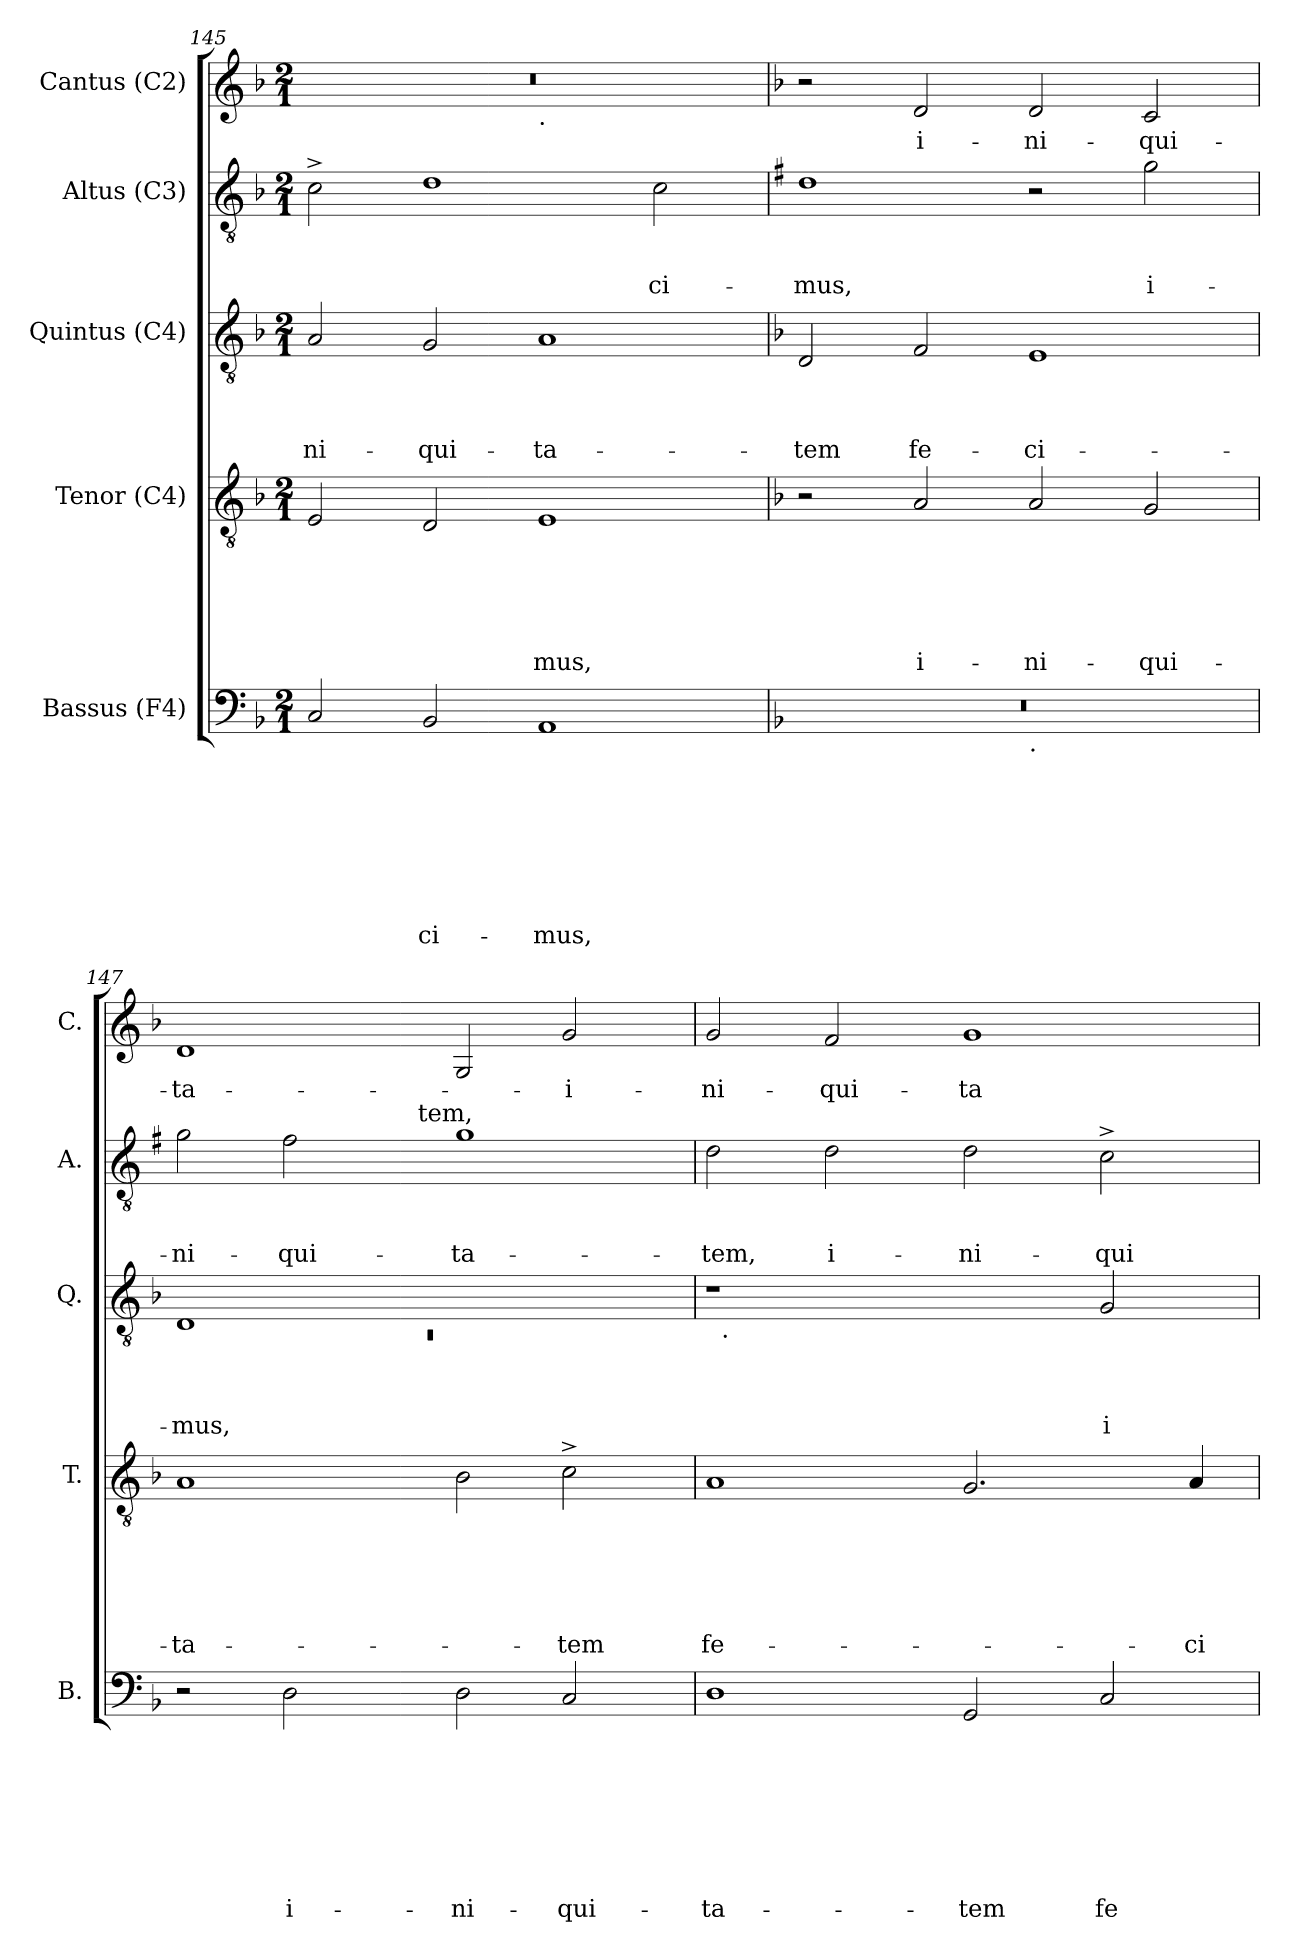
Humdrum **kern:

**kern	**text	**text	**text	**text	**text	**text	**text	**text	**kern	**text	**text	**text	**text	**text	**text	**kern	**text	**text	**text	**text	**kern	**text	**text	**text	**kern	**text
*part5	*part5	*part5	*part5	*part5	*part5	*part5	*part5	*part5	*part4	*part4	*part4	*part4	*part4	*part4	*part4	*part3	*part3	*part3	*part3	*part3	*part2	*part2	*part2	*part2	*part1	*part1
*staff5	*staff5	*staff5	*staff5	*staff5	*staff5	*staff5	*staff5	*staff5	*staff4	*staff4	*staff4	*staff4	*staff4	*staff4	*staff4	*staff3	*staff3	*staff3	*staff3	*staff3	*staff2	*staff2	*staff2	*staff2	*staff1	*staff1
*I"Bassus (F4)	*	*	*	*	*	*	*	*	*I"Tenor (C4)	*	*	*	*	*	*	*I"Quintus (C4)	*	*	*	*	*I"Altus (C3)	*	*	*	*I"Cantus (C2)	*
*I'B.	*	*	*	*	*	*	*	*	*I'T.	*	*	*	*	*	*	*I'Q.	*	*	*	*	*I'A.	*	*	*	*I'C.	*
*clefF4	*	*	*	*	*	*	*	*	*clefGv2	*	*	*	*	*	*	*clefGv2	*	*	*	*	*clefGv2	*	*	*	*clefG2	*
*k[b-]	*	*	*	*	*	*	*	*	*k[b-]	*	*	*	*	*	*	*k[b-]	*	*	*	*	*k[b-]	*	*	*	*k[b-]	*
*F:	*	*	*	*	*	*	*	*	*F:	*	*	*	*	*	*	*F:	*	*	*	*	*F:	*	*	*	*F:	*
*M2/1	*	*	*	*	*	*	*	*	*M2/1	*	*	*	*	*	*	*M2/1	*	*	*	*	*M2/1	*	*	*	*M2/1	*
=145	=145	=145	=145	=145	=145	=145	=145	=145	=145	=145	=145	=145	=145	=145	=145	=145	=145	=145	=145	=145	=145	=145	=145	=145	=145	=145
!	!	!	!	!	!	!	!	!	!	!	!	!	!	!	!	!	!	!	!	!LO:LY:b	!	!	!	!	!	!
*	*	*	*	*	*	*	*	*	*	*	*	*	*	*	*	*	*	*	*	*	*	*	*	*	*^	*
2C/	.	.	.	.	.	.	.	.	2E/	.	.	.	.	.	.	2A/	.	.	.	-ni-	2c^>\	.	.	.	0r	1ryy	.
!	!	!	!	!	!	!	!	!LO:LY:b	!	!	!	!	!	!	!	!	!	!	!	!LO:LY:b	!	!	!	!	!	!	!
2BB-/	.	.	.	.	.	.	.	-ci-	2D/	.	.	.	.	.	.	2G/	.	.	.	-qui-	1d	.	.	.	.	.	.
!	!	!	!	!	!	!	!	!	!	!	!	!	!	!	!	!	!	!	!	!	!	!	!	!	!	!LO:TX:b:t=.	!
!	!	!	!	!	!	!	!	!LO:LY:b	!	!	!	!	!	!	!LO:LY:b	!	!	!	!	!LO:LY:b	!	!	!	!	!	!	!
1AA	.	.	.	.	.	.	.	-mus,	1E	.	.	.	.	.	-mus,	1A	.	.	.	-ta-	.	.	.	.	.	1ryy	.
!	!	!	!	!	!	!	!	!	!	!	!	!	!	!	!	!	!	!	!	!	!	!	!	!LO:LY:b	!	!	!
.	.	.	.	.	.	.	.	.	.	.	.	.	.	.	.	.	.	.	.	.	2c\	.	.	-ci-	.	.	.
*	*	*	*	*	*	*	*	*	*	*	*	*	*	*	*	*	*	*	*	*	*	*	*	*	*v	*v	*
=146	=146	=146	=146	=146	=146	=146	=146	=146	=146	=146	=146	=146	=146	=146	=146	=146	=146	=146	=146	=146	=146	=146	=146	=146	=146	=146
*	*	*	*	*	*	*	*	*	*	*	*	*	*	*	*	*	*	*	*	*	*k[f#]	*	*	*	*	*
*	*	*	*	*	*	*	*	*	*	*	*	*	*	*	*	*	*	*	*	*	*G:	*	*	*	*	*
*	*	*	*	*	*	*	*	*	*	*	*	*	*	*	*	*	*	*	*	*	*	*	*	*	*^	*
!	!	!	!	!	!	!	!	!	!	!	!	!	!	!	!	!	!	!	!	!LO:LY:b	!	!	!	!LO:LY:b	!	!	!
*^	*	*	*	*	*	*	*	*	*	*	*	*	*	*	*	*	*	*	*	*	*	*	*	*	*v	*v	*
0r	1ryy	.	.	.	.	.	.	.	.	2r	.	.	.	.	.	.	2D/	.	.	.	-tem	1d	.	.	-mus,	2r	.
!	!	!	!	!	!	!	!	!	!	!	!	!	!	!	!	!LO:LY:b	!	!	!	!	!LO:LY:b	!	!	!	!	!	!LO:LY:b
.	.	.	.	.	.	.	.	.	.	2A/	.	.	.	.	.	i-	2F/	.	.	.	fe-	.	.	.	.	2d/	i-
!	!LO:TX:b:t=.	!	!	!	!	!	!	!	!	!	!	!	!	!	!	!	!	!	!	!	!	!	!	!	!	!	!
!	!	!	!	!	!	!	!	!	!	!	!	!	!	!	!	!LO:LY:b	!	!	!	!	!LO:LY:b	!	!	!	!	!	!LO:LY:b
.	1ryy	.	.	.	.	.	.	.	.	2A/	.	.	.	.	.	-ni-	1E	.	.	.	-ci-	2r	.	.	.	2d/	-ni-
!	!	!	!	!	!	!	!	!	!	!	!	!	!	!	!	!LO:LY:b	!	!	!	!	!	!	!	!	!LO:LY:b	!	!LO:LY:b
.	.	.	.	.	.	.	.	.	.	2G/	.	.	.	.	.	-qui-	.	.	.	.	.	2g\	.	.	i-	2c/	-qui-
=147	=147	=147	=147	=147	=147	=147	=147	=147	=147	=147	=147	=147	=147	=147	=147	=147	=147	=147	=147	=147	=147	=147	=147	=147	=147	=147	=147
*	*	*	*	*	*	*	*	*	*	*	*	*	*	*	*	*	*^	*	*	*	*	*	*	*	*	*	*
!	!	!	!	!	!	!	!	!	!	!	!	!	!	!	!	!LO:LY:b	!	!LO:N:vis=1	!	!	!	!LO:LY:b	!	!	!	!LO:LY:b	!	!LO:LY:b
*v	*v	*	*	*	*	*	*	*	*	*	*	*	*	*	*	*	*	*	*	*	*	*	*^	*	*	*	*	*
2r	.	.	.	.	.	.	.	.	1A	.	.	.	.	.	-ta-	1D	0rC	.	.	.	-mus,	2g\	2ryy	.	.	-ni-	1d	-ta-
!	!	!	!	!	!	!	!	!LO:LY:b	!	!	!	!	!	!	!	!	!	!	!	!	!	!	!	!	!	!LO:LY:b	!	!
2D\	.	.	.	.	.	.	.	i-	.	.	.	.	.	.	.	.	.	.	.	.	.	2f#\	4ryy	.	.	-qui-	.	.
.	.	.	.	.	.	.	.	.	.	.	.	.	.	.	.	.	.	.	.	.	.	.	8ryy	.	.	.	.	.
.	.	.	.	.	.	.	.	.	.	.	.	.	.	.	.	.	.	.	.	.	.	.	32ryy	.	.	.	.	.
!	!	!	!	!	!	!	!	!	!	!	!	!	!	!	!	!	!	!	!	!	!	!	!LO:TX:a:t=tem,	!	!	!	!	!
.	.	.	.	.	.	.	.	.	.	.	.	.	.	.	.	.	.	.	.	.	.	.	1ryy	.	.	.	.	.
!	!	!	!	!	!	!	!	!LO:LY:b	!	!	!	!	!	!	!	!	!	!	!	!	!	!	!	!	!	!LO:LY:b	!	!
2D\	.	.	.	.	.	.	.	-ni-	2B-\	.	.	.	.	.	.	1ryy	.	.	.	.	.	1g	.	.	.	-ta-	2G/	.
!	!	!	!	!	!	!	!	!LO:LY:b	!	!	!	!	!	!	!LO:LY:b	!	!	!	!	!	!	!	!	!	!	!	!	!LO:LY:b
2C/	.	.	.	.	.	.	.	-qui-	2c^>\	.	.	.	.	.	-tem	.	.	.	.	.	.	.	.	.	.	.	2g/	-i-
.	.	.	.	.	.	.	.	.	.	.	.	.	.	.	.	.	.	.	.	.	.	.	16.ryy	.	.	.	.	.
=148	=148	=148	=148	=148	=148	=148	=148	=148	=148	=148	=148	=148	=148	=148	=148	=148	=148	=148	=148	=148	=148	=148	=148	=148	=148	=148	=148	=148
!	!	!	!	!	!	!	!	!LO:LY:b	!	!	!	!	!	!	!LO:LY:b	!	!	!	!	!	!	!	!	!	!	!LO:LY:b	!	!LO:LY:b
*	*	*	*	*	*	*	*	*	*	*	*	*	*	*	*	*	*	*	*	*	*	*v	*v	*	*	*	*	*
1D	.	.	.	.	.	.	.	-ta-	1A	.	.	.	.	.	fe-	1r	48ryy	.	.	.	.	2d\	.	.	-tem,	2g/	-ni-
!	!	!	!	!	!	!	!	!	!	!	!	!	!	!	!	!	!LO:TX:b:t=.	!	!	!	!	!	!	!	!	!	!
.	.	.	.	.	.	.	.	.	.	.	.	.	.	.	.	.	3%2ryy	.	.	.	.	.	.	.	.	.	.
!	!	!	!	!	!	!	!	!	!	!	!	!	!	!	!	!	!	!	!	!	!	!	!	!	!LO:LY:b	!	!LO:LY:b
.	.	.	.	.	.	.	.	.	.	.	.	.	.	.	.	.	.	.	.	.	.	2d\	.	.	i-	2f/	-qui-
.	.	.	.	.	.	.	.	.	.	.	.	.	.	.	.	.	3%2ryy	.	.	.	.	.	.	.	.	.	.
!	!	!	!	!	!	!	!	!LO:LY:b	!	!	!	!	!	!	!	!	!	!	!	!	!	!	!	!	!LO:LY:b	!	!LO:LY:b
2GG/	.	.	.	.	.	.	.	-tem	2.G/	.	.	.	.	.	.	2ryy	.	.	.	.	.	2d\	.	.	-ni-	1g	-ta-
.	.	.	.	.	.	.	.	.	.	.	.	.	.	.	.	.	3ryy	.	.	.	.	.	.	.	.	.	.
!	!	!	!	!	!	!	!	!LO:LY:b	!	!	!	!	!	!	!	!	!	!	!	!	!LO:LY:b	!	!	!	!LO:LY:b	!	!
2C/	.	.	.	.	.	.	.	fe-	.	.	.	.	.	.	.	2G/	.	.	.	.	i-	2c^>\	.	.	-qui-	.	.
.	.	.	.	.	.	.	.	.	.	.	.	.	.	.	.	.	6...ryy	.	.	.	.	.	.	.	.	.	.
!	!	!	!	!	!	!	!	!	!	!	!	!	!	!	!LO:LY:b	!	!	!	!	!	!	!	!	!	!	!	!
.	.	.	.	.	.	.	.	.	4A/	.	.	.	.	.	-ci-	.	.	.	.	.	.	.	.	.	.	.	.
*	*	*	*	*	*	*	*	*	*	*	*	*	*	*	*	*v	*v	*	*	*	*	*	*	*	*	*	*
=	=	=	=	=	=	=	=	=	=	=	=	=	=	=	=	=	=	=	=	=	=	=	=	=	=	=
*-	*-	*-	*-	*-	*-	*-	*-	*-	*-	*-	*-	*-	*-	*-	*-	*-	*-	*-	*-	*-	*-	*-	*-	*-	*-	*-
